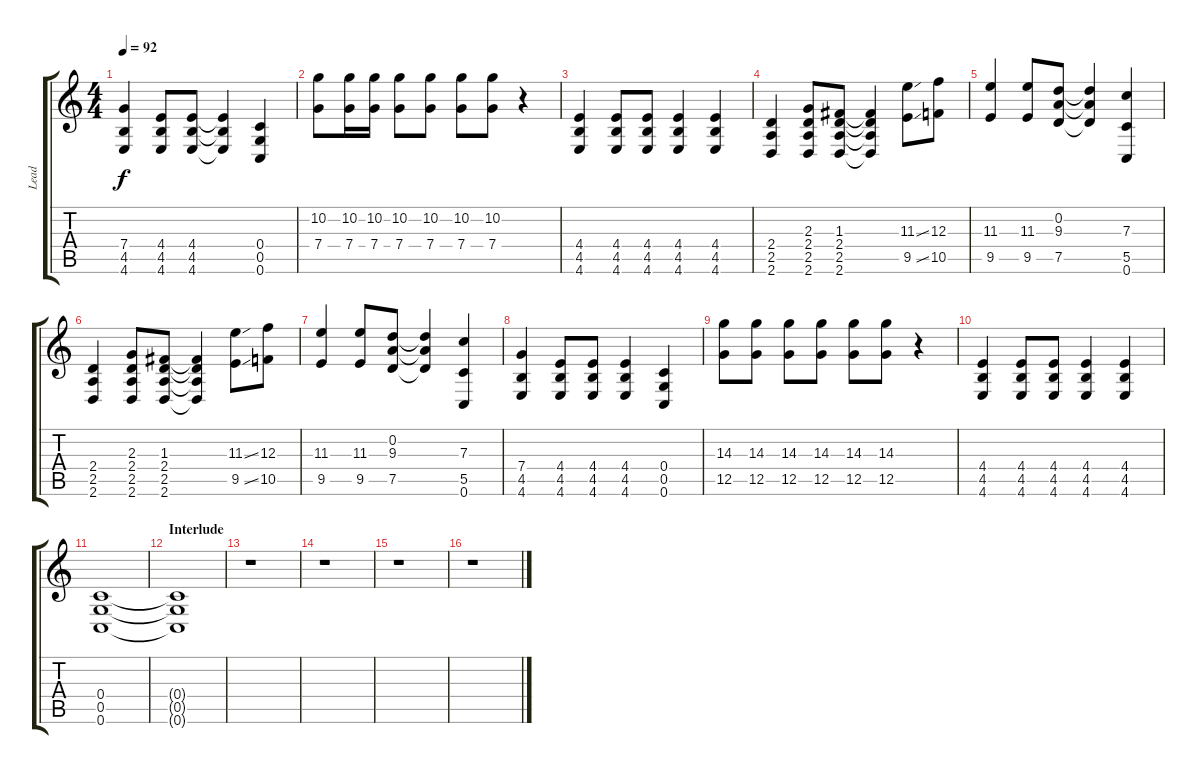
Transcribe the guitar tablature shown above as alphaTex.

\track ("Lead" "Lead") {instrument distortionguitar}
\staff {score tabs}
\tuning (D4 A3 F3 C3 G2 C2) {hide}
\ts (4 4)
\tempo 92
\clef g2
\ks c
(7.4 4.5 4.6).4{dy f} (4.4 4.5 4.6).8 (4.4 4.5 4.6).8 (4.4{t} 4.5{t} 4.6{t}).4 (0.4 0.5 0.6).4 |
(10.2 7.4).8 (10.2 7.4).16 (10.2 7.4).16 (10.2 7.4).8 (10.2 7.4).8 (10.2 7.4).8 (10.2 7.4).8 r.4 |
(4.4 4.5 4.6).4 (4.4 4.5 4.6).8 (4.4 4.5 4.6).8 (4.4 4.5 4.6).4 (4.4 4.5 4.6).4 |
(2.4 2.5 2.6).4 (2.3 2.4 2.5 2.6).8 (1.3 2.4 2.5 2.6).8 (1.3{t} 2.4{t} 2.5{t} 2.6{t}).4 (11.3{ss} 9.5{ss}).8 (12.3 10.5).8 |
(11.3 9.5).4 (11.3 9.5).8 (0.2 9.3 7.5).8 (0.2{t} 9.3{t} 7.5{t}).4 (7.3 5.5 0.6).4 |
(2.4 2.5 2.6).4 (2.3 2.4 2.5 2.6).8 (1.3 2.4 2.5 2.6).8 (1.3{t} 2.4{t} 2.5{t} 2.6{t}).4 (11.3{ss} 9.5{ss}).8 (12.3 10.5).8 |
(11.3 9.5).4 (11.3 9.5).8 (0.2 9.3 7.5).8 (0.2{t} 9.3{t} 7.5{t}).4 (7.3 5.5 0.6).4 |
(7.4 4.5 4.6).4 (4.4 4.5 4.6).8 (4.4 4.5 4.6).8 (4.4 4.5 4.6).4 (0.4 0.5 0.6).4 |
(14.3 12.5).8 (14.3 12.5).8 (14.3 12.5).8 (14.3 12.5).8 (14.3 12.5).8 (14.3 12.5).8 r.4 |
(4.4 4.5 4.6).4 (4.4 4.5 4.6).8 (4.4 4.5 4.6).8 (4.4 4.5 4.6).4 (4.4 4.5 4.6).4 |
(0.4 0.5 0.6).1 |
\section ("" "Interlude")
(0.4{t} 0.5{t} 0.6{t}).1 |
r.1 |
r.1 |
r.1 |
r.1
